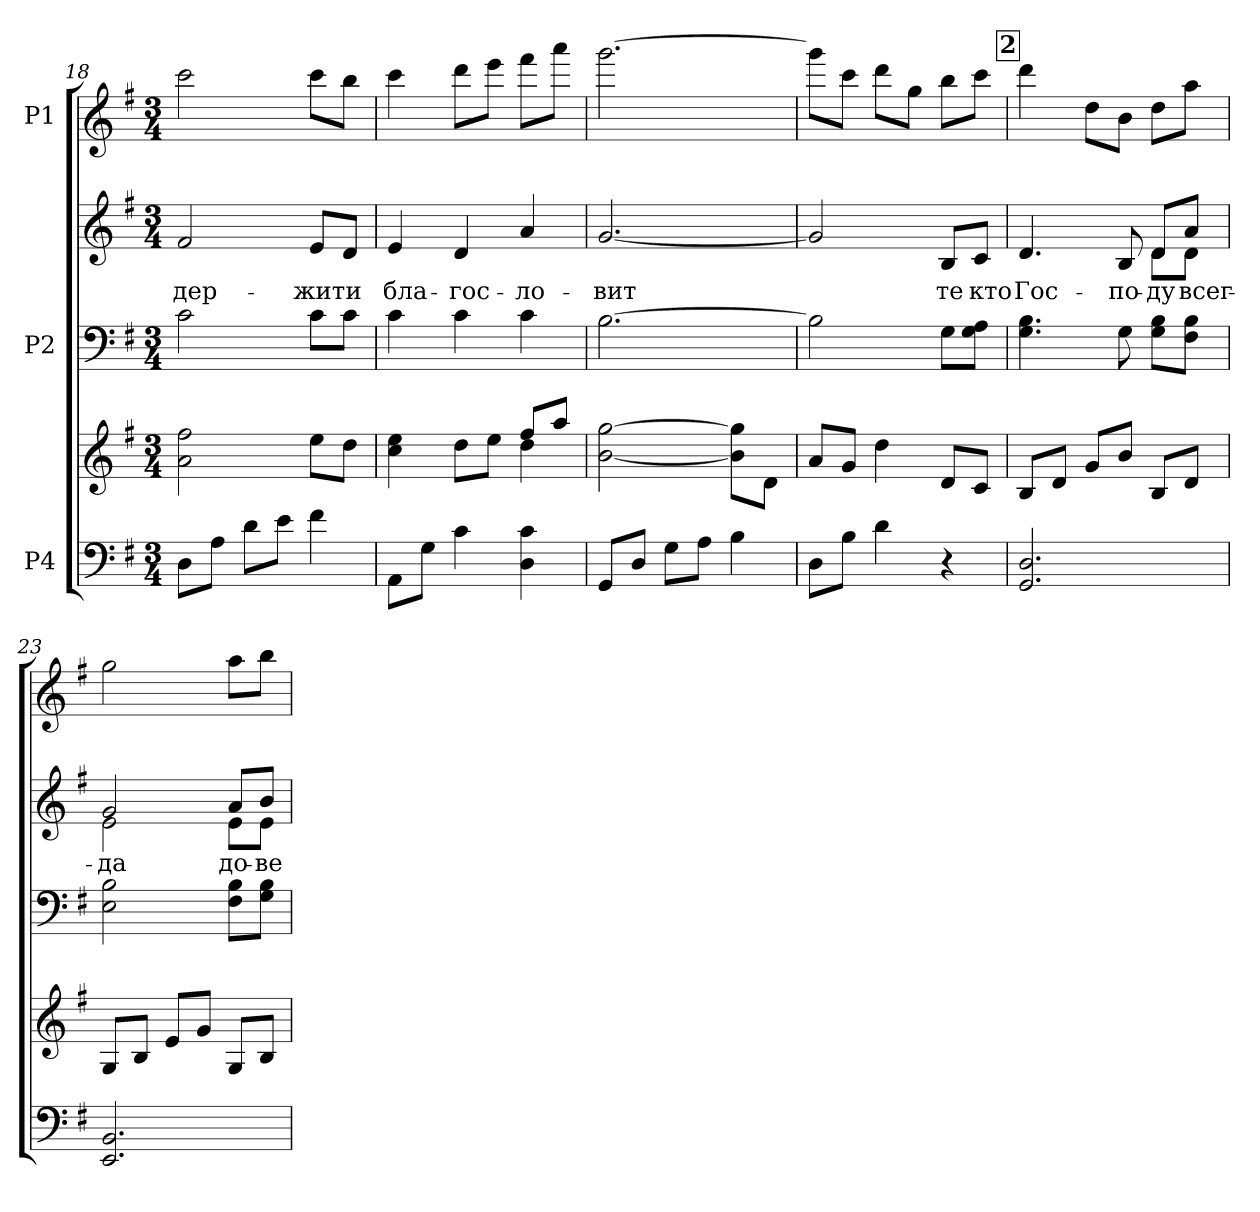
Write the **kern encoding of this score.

**kern	**kern	**kern	**kern	**text	**kern
*part3	*part3	*part2	*part2	*part2	*part1
*staff5	*staff4	*staff3	*staff2	*staff2	*staff1
*I"P4	*	*I"P2	*	*	*I"P1
*clefF4	*clefG2	*clefF4	*clefG2	*	*clefG2
*k[f#]	*k[f#]	*k[f#]	*k[f#]	*	*k[f#]
*G:	*G:	*G:	*G:	*	*G:
*M3/4	*M3/4	*M3/4	*M3/4	*	*M3/4
=18	=18	=18	=18	=18	=18
!	!	!	!	!LO:LY:b:color=#000000	!
8Di\L	2ai\ 2ff#i	2ci\	2f#i/	-дер-	2ccci\
8Ai\J	.	.	.	.	.
8di\L	.	.	.	.	.
8ei\J	.	.	.	.	.
!	!	!	!	!LO:LY:b:color=#000000	!
4f#i\	8eei\L	8ci\L	8ei/L	-жит	8ccci\L
!	!	!	!	!LO:LY:b:color=#000000	!
.	8ddi\J	8ci\J	8di/J	и	8bbi\J
=19	=19	=19	=19	=19	=19
*	*^	*	*	*	*
!	!	!	!	!	!LO:LY:b:color=#000000	!
8AAi\L	4cci\ 4eei	2ryy	4ci\	4ei/	бла-	4ccci\
8Gi\J	.	.	.	.	.	.
!	!	!	!	!	!LO:LY:b:color=#000000	!
4ci\	8ddi\L	.	4ci\	4di/	-гос-	8dddi\L
.	8eei\J	.	.	.	.	8eeei\J
!	!	!	!	!	!LO:LY:b:color=#000000	!
4Di\ 4ci	8ff#i/L	4ddi\	4ci\	4ai/	-ло-	8fff#i\L
.	8aai/J	.	.	.	.	8aaai\J
*	*v	*v	*	*	*	*
=20	=20	=20	=20	=20	=20
!	!	!	!	!LO:LY:b:color=#000000	!
8GGi/L	[<2bi\ [>2ggi	[>2.Bi\	[<2.gi/	-вит	[>2.gggi\
8Di/J	.	.	.	.	.
8Gi\L	.	.	.	.	.
8Ai\J	.	.	.	.	.
4Bi\	8bi\] 8ggi]L	.	.	.	.
.	8di\J	.	.	.	.
=21	=21	=21	=21	=21	=21
8Di\L	8ai/L	2Bi\]	2gi/]	.	8gggi\L]
8Bi\J	8gi/J	.	.	.	8ccci\J
4di\	4ddi\	.	.	.	8dddi\L
.	.	.	.	.	8ggi\J
!	!	!	!	!LO:LY:b:color=#000000	!
4r	8di/L	8Gi\L	8Bi/L	те	8bbi\L
!	!	!	!	!LO:LY:b:color=#000000	!
.	8ci/J	8Gi\ 8AiJ	8ci/J	кто	8ccci\J
!!LO:LB:g=z
!!LO:REH:place=s1:B:color=#000000:enc=box:fs=17.5172:t=2
=22	=22	=22	=22	=22	=22
!	!	!	!	!LO:LY:b:color=#000000	!
*	*	*	*^	*	*
2.GGi/ 2.Di	8Bi/L	4.Gi\ 4.Bi	4.di/	2ryy	Гос-	4dddi\
.	8di/J	.	.	.	.	.
.	8gi/L	.	.	.	.	8ddi\L
!	!	!	!	!	!LO:LY:b:color=#000000	!
.	8bi/J	8Gi\	8Bi/	.	-по-	8bi\J
!	!	!	!	!	!LO:LY:b:color=#000000	!
.	8Bi/L	8Gi\ 8BiL	8di/L	8di\L	-ду	8ddi\L
!	!	!	!	!	!LO:LY:b:color=#000000	!
.	8di/J	8F#i\ 8BiJ	8ai/J	8di\J	всег-	8aai\J
=23	=23	=23	=23	=23	=23	=23
!	!	!	!	!	!LO:LY:b:color=#000000	!
2.EEi/ 2.BBi	8Gi/L	2Ei\ 2Bi	2gi/	2ei\	-да	2ggi\
.	8Bi/J	.	.	.	.	.
.	8ei/L	.	.	.	.	.
.	8gi/J	.	.	.	.	.
!	!	!	!	!	!LO:LY:b:color=#000000	!
.	8Gi/L	8F#i\ 8BiL	8ai/L	8ei\L	до-	8aai\L
!	!	!	!	!	!LO:LY:b:color=#000000	!
.	8Bi/J	8Gi\ 8BiJ	8bi/J	8ei\J	-ве-	8bbi\J
*	*	*	*v	*v	*	*
=	=	=	=	=	=
*-	*-	*-	*-	*-	*-
